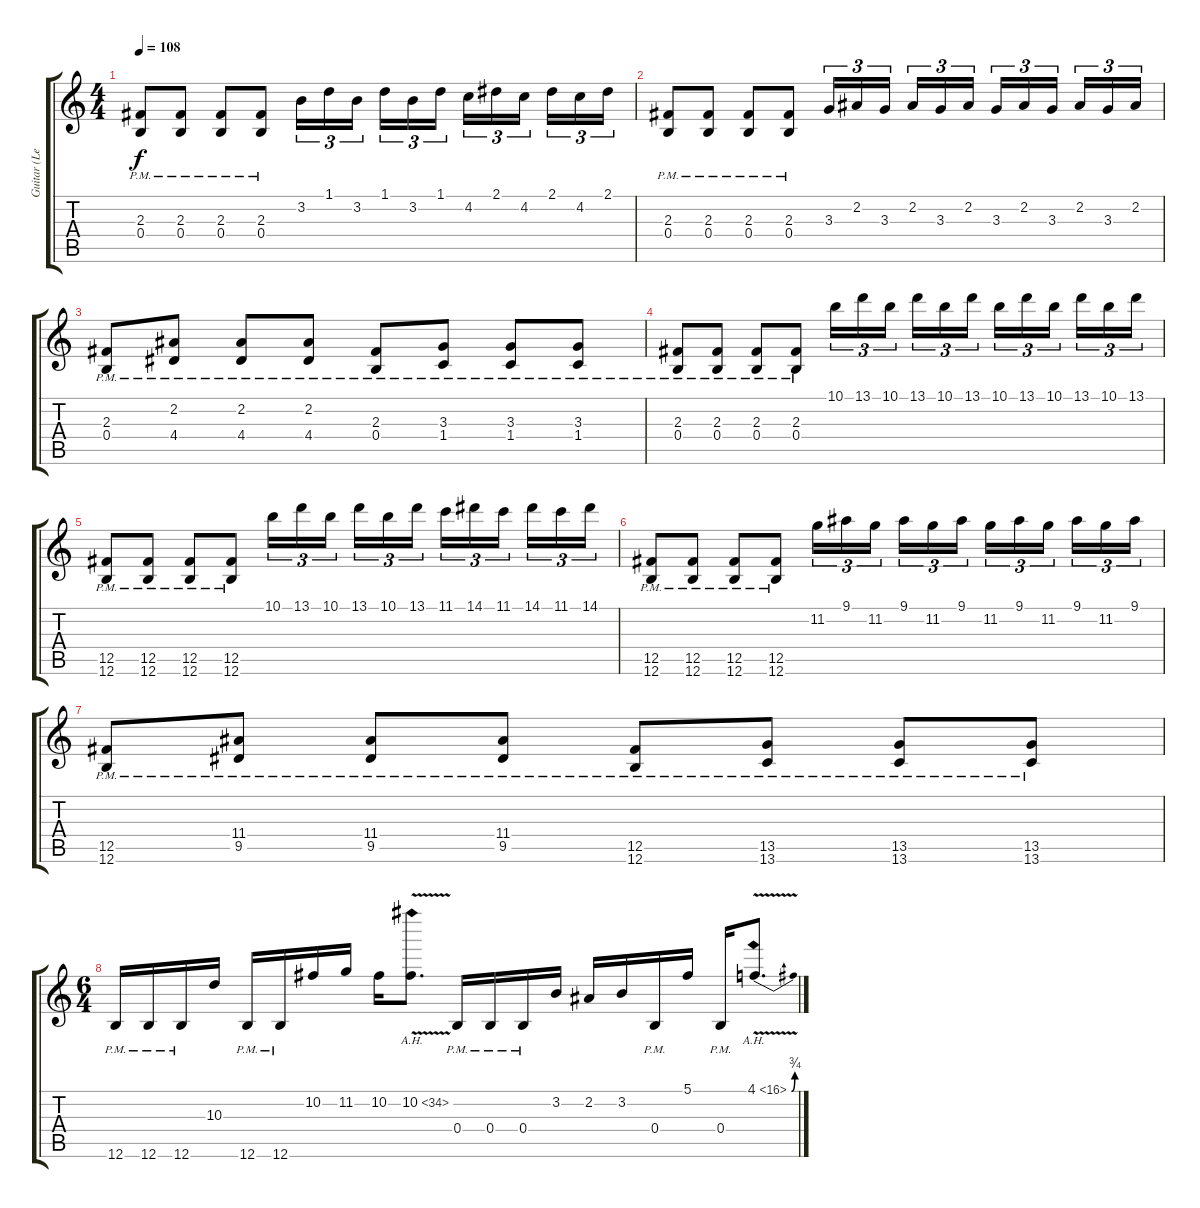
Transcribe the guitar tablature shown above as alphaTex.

\track ("Guitar (Left)" "Guitar (Le") {instrument distortionguitar}
\staff {score tabs}
\tuning (Db4 Ab3 E3 B2 Gb2 B1) {hide}
\ts (4 4)
\tempo 108
\clef g2
\ks c
(2.3{pm} 0.4{pm}).8{dy f} (2.3{pm} 0.4{pm}).8 (2.3{pm} 0.4{pm}).8 (2.3{pm} 0.4{pm}).8 3.2.16{tu (3 2)} 1.1.16{tu (3 2)} 3.2.16{tu (3 2) beam splitsecondary} 1.1.16{tu (3 2)} 3.2.16{tu (3 2)} 1.1.16{tu (3 2)} 4.2.16{tu (3 2)} 2.1.16{tu (3 2)} 4.2.16{tu (3 2) beam splitsecondary} 2.1.16{tu (3 2)} 4.2.16{tu (3 2)} 2.1.16{tu (3 2)} |
(2.3{pm} 0.4{pm}).8 (2.3{pm} 0.4{pm}).8 (2.3{pm} 0.4{pm}).8 (2.3{pm} 0.4{pm}).8 3.3.16{tu (3 2)} 2.2.16{tu (3 2)} 3.3.16{tu (3 2) beam splitsecondary} 2.2.16{tu (3 2)} 3.3.16{tu (3 2)} 2.2.16{tu (3 2)} 3.3.16{tu (3 2)} 2.2.16{tu (3 2)} 3.3.16{tu (3 2) beam splitsecondary} 2.2.16{tu (3 2)} 3.3.16{tu (3 2)} 2.2.16{tu (3 2)} |
(2.3{pm} 0.4{pm}).8 (2.2{pm} 4.4{pm}).8 (2.2{pm} 4.4{pm}).8 (2.2{pm} 4.4{pm}).8 (2.3{pm} 0.4{pm}).8 (3.3{pm} 1.4{pm}).8 (3.3{pm} 1.4{pm}).8 (3.3{pm} 1.4{pm}).8 |
(2.3{pm} 0.4{pm}).8 (2.3{pm} 0.4{pm}).8 (2.3{pm} 0.4{pm}).8 (2.3{pm} 0.4{pm}).8 10.1.16{tu (3 2)} 13.1.16{tu (3 2)} 10.1.16{tu (3 2) beam splitsecondary} 13.1.16{tu (3 2)} 10.1.16{tu (3 2)} 13.1.16{tu (3 2)} 10.1.16{tu (3 2)} 13.1.16{tu (3 2)} 10.1.16{tu (3 2) beam splitsecondary} 13.1.16{tu (3 2)} 10.1.16{tu (3 2)} 13.1.16{tu (3 2)} |
(12.5{pm} 12.6{pm}).8 (12.5{pm} 12.6{pm}).8 (12.5{pm} 12.6{pm}).8 (12.5{pm} 12.6{pm}).8 10.1.16{tu (3 2)} 13.1.16{tu (3 2)} 10.1.16{tu (3 2) beam splitsecondary} 13.1.16{tu (3 2)} 10.1.16{tu (3 2)} 13.1.16{tu (3 2)} 11.1.16{tu (3 2)} 14.1.16{tu (3 2)} 11.1.16{tu (3 2) beam splitsecondary} 14.1.16{tu (3 2)} 11.1.16{tu (3 2)} 14.1.16{tu (3 2)} |
(12.5{pm} 12.6{pm}).8 (12.5{pm} 12.6{pm}).8 (12.5{pm} 12.6{pm}).8 (12.5{pm} 12.6{pm}).8 11.2.16{tu (3 2)} 9.1.16{tu (3 2)} 11.2.16{tu (3 2) beam splitsecondary} 9.1.16{tu (3 2)} 11.2.16{tu (3 2)} 9.1.16{tu (3 2)} 11.2.16{tu (3 2)} 9.1.16{tu (3 2)} 11.2.16{tu (3 2) beam splitsecondary} 9.1.16{tu (3 2)} 11.2.16{tu (3 2)} 9.1.16{tu (3 2)} |
(12.5{pm} 12.6{pm}).8 (11.4{pm} 9.5{pm}).8 (11.4{pm} 9.5{pm}).8 (11.4{pm} 9.5{pm}).8 (12.5{pm} 12.6{pm}).8 (13.5{pm} 13.6{pm}).8 (13.5{pm} 13.6{pm}).8 (13.5{pm} 13.6{pm}).8 |
\ts (6 4)
12.6{pm}.16 12.6{pm}.16 12.6{pm}.16 10.3.16 12.6{pm}.16 12.6{pm}.16 10.2.16 11.2.16 10.2.16 10.2{ah 24 v}.8{d} 0.4{pm}.16 0.4{pm}.16 0.4{pm}.16 3.2.16 2.2.16 3.2.16 0.4{pm}.16 5.1.16 0.4{pm}.16 4.1{be (bend 0 0 60 3) ah 12 v}.8{d}
